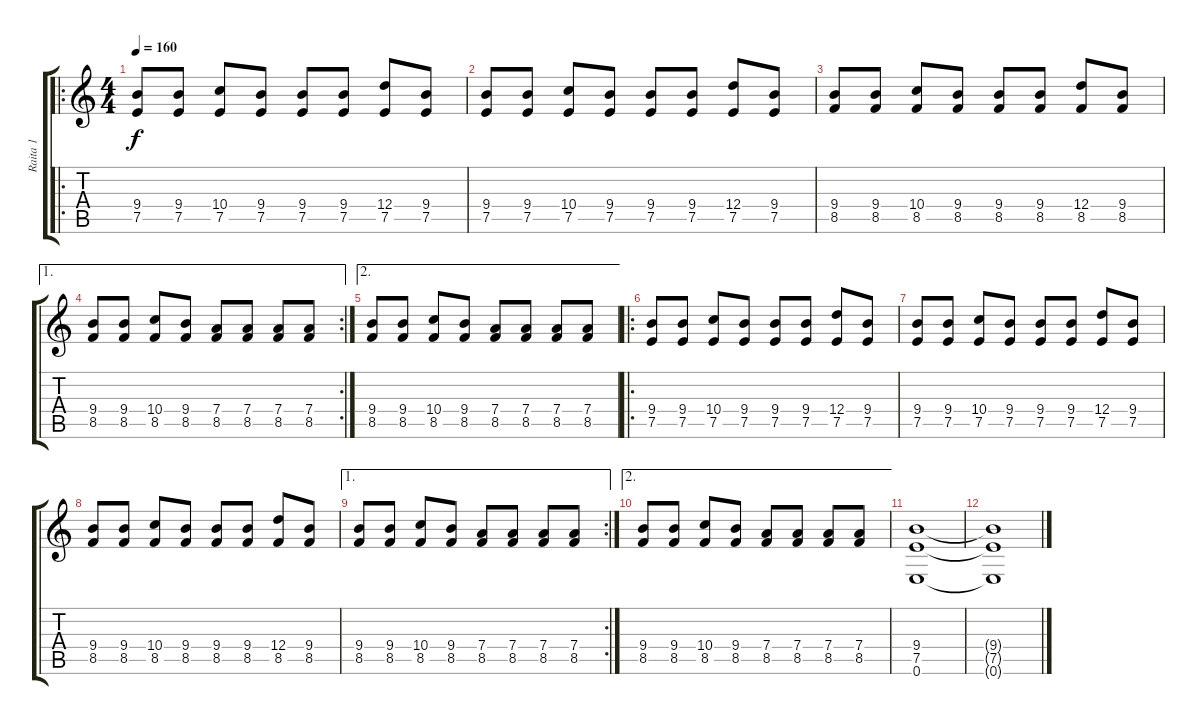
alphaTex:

\track ("Raita 1" "Raita 1") {instrument overdrivenguitar}
\staff {score tabs}
\tuning (E4 B3 G3 D3 A2 E2) {hide}
\ro
\ts (4 4)
\tempo 160
\clef g2
\ks c
(9.4 7.5).8{dy f} (9.4 7.5).8 (10.4 7.5).8 (9.4 7.5).8 (9.4 7.5).8 (9.4 7.5).8 (12.4 7.5).8 (9.4 7.5).8 |
(9.4 7.5).8 (9.4 7.5).8 (10.4 7.5).8 (9.4 7.5).8 (9.4 7.5).8 (9.4 7.5).8 (12.4 7.5).8 (9.4 7.5).8 |
(9.4 8.5).8 (9.4 8.5).8 (10.4 8.5).8 (9.4 8.5).8 (9.4 8.5).8 (9.4 8.5).8 (12.4 8.5).8 (9.4 8.5).8 |
\ae 1
\rc 2
(9.4 8.5).8 (9.4 8.5).8 (10.4 8.5).8 (9.4 8.5).8 (7.4 8.5).8 (7.4 8.5).8 (7.4 8.5).8 (7.4 8.5).8 |
\ae 2
(9.4 8.5).8 (9.4 8.5).8 (10.4 8.5).8 (9.4 8.5).8 (7.4 8.5).8 (7.4 8.5).8 (7.4 8.5).8 (7.4 8.5).8 |
\ro
(9.4 7.5).8 (9.4 7.5).8 (10.4 7.5).8 (9.4 7.5).8 (9.4 7.5).8 (9.4 7.5).8 (12.4 7.5).8 (9.4 7.5).8 |
(9.4 7.5).8 (9.4 7.5).8 (10.4 7.5).8 (9.4 7.5).8 (9.4 7.5).8 (9.4 7.5).8 (12.4 7.5).8 (9.4 7.5).8 |
(9.4 8.5).8 (9.4 8.5).8 (10.4 8.5).8 (9.4 8.5).8 (9.4 8.5).8 (9.4 8.5).8 (12.4 8.5).8 (9.4 8.5).8 |
\ae 1
\rc 2
(9.4 8.5).8 (9.4 8.5).8 (10.4 8.5).8 (9.4 8.5).8 (7.4 8.5).8 (7.4 8.5).8 (7.4 8.5).8 (7.4 8.5).8 |
\ae 2
(9.4 8.5).8 (9.4 8.5).8 (10.4 8.5).8 (9.4 8.5).8 (7.4 8.5).8 (7.4 8.5).8 (7.4 8.5).8 (7.4 8.5).8 |
(9.4 7.5 0.6).1 |
(9.4{t} 7.5{t} 0.6{t}).1
